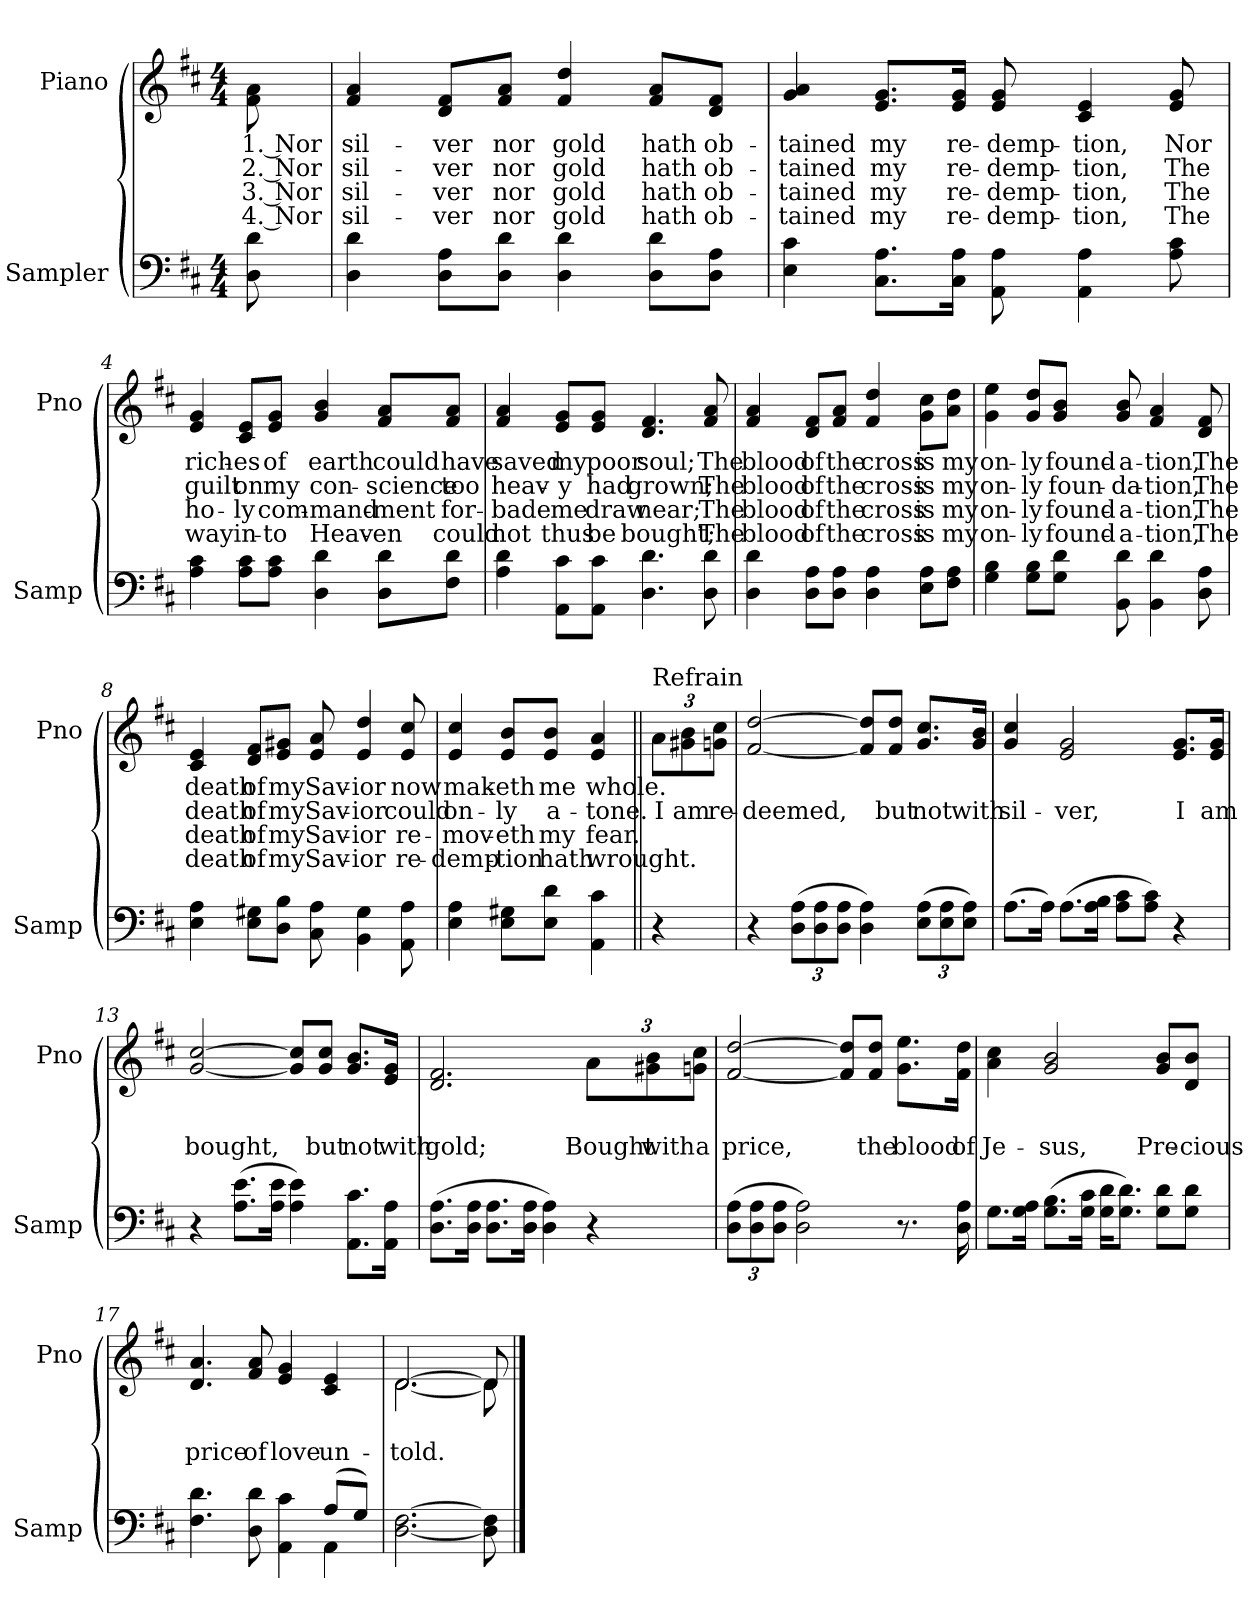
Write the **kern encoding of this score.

**kern	**kern	**text	**text	**text	**text
*part2	*part1	*part1	*part1	*part1	*part1
*staff2	*staff1	*staff1	*staff1	*staff1	*staff1
*I"Sampler	*I"Piano	*	*	*	*
*I'Samp	*I'Pno	*	*	*	*
*clefF4	*clefG2	*	*	*	*
*k[f#c#]	*k[f#c#]	*	*	*	*
*D:	*D:	*	*	*	*
*M4/4	*M4/4	*	*	*	*
=1	=1	=1	=1	=1	=1
8D 8d	8f#\ 8a\	1. Nor	2. Nor	3. Nor	4. Nor
=2	=2	=2	=2	=2	=2
4D 4d	4f# 4a	sil-	sil-	sil-	sil-
8D\ 8A\L	8d/ 8f#/L	-ver	-ver	-ver	-ver
8D\ 8d\J	8f#/ 8a/J	nor	nor	nor	nor
4D 4d	4f# 4dd	gold	gold	gold	gold
8D\ 8d\L	8f#/ 8a/L	hath	hath	hath	hath
8D\ 8A\J	8d/ 8f#/J	ob-	ob-	ob-	ob-
=3	=3	=3	=3	=3	=3
4E 4c#	4g 4a	-tained	-tained	-tained	-tained
8.C#\ 8.A\L	8.e/ 8.g/L	my	my	my	my
16C#\ 16A\Jk	16e/ 16g/Jk	re-	re-	re-	re-
8AA 8A	8e 8g	-demp-	-demp-	-demp-	-demp-
4AA 4A	4c# 4e	-tion,	-tion,	-tion,	-tion,
8A 8c#	8e 8g	Nor	The	The	The
=4	=4	=4	=4	=4	=4
4A 4c#	4e 4g	rich-	guilt	ho-	way
8A\ 8c#\L	8c#/ 8e/L	-es	on	-ly	in-
8A\ 8c#\J	8e/ 8g/J	of	my	com-	-to
4D 4d	4g 4b	earth	con-	-mand-	Heav-
8D\ 8d\L	8f#/ 8a/L	could	-science	-ment	-en
8F#\ 8d\J	8f#/ 8a/J	have	too	for-	could
=5	=5	=5	=5	=5	=5
4A 4d	4f# 4a	saved	heav-	-bade	not
8AA\ 8c#\L	8e/ 8g/L	my	-y	me	thus
8AA\ 8c#\J	8e/ 8g/J	poor	had	draw	be
4.D 4.d	4.d 4.f#	soul;	grown;	near;	bought;
8D 8d	8f# 8a	The	The	The	The
=6	=6	=6	=6	=6	=6
4D 4d	4f# 4a	blood	blood	blood	blood
8D\ 8A\L	8d/ 8f#/L	of	of	of	of
8D\ 8A\J	8f#/ 8a/J	the	the	the	the
4D 4A	4f# 4dd	cross	cross	cross	cross
8E\ 8A\L	8g\ 8cc#\L	is	is	is	is
8F#\ 8A\J	8a\ 8dd\J	my	my	my	my
=7	=7	=7	=7	=7	=7
4G 4B	4g 4ee	on-	on-	on-	on-
8G\ 8B\L	8g/ 8dd/L	-ly	-ly	-ly	-ly
8G\ 8d\J	8g/ 8b/J	found-	foun-	found-	found-
8BB 8d	8g 8b	-a-	-da-	-a-	-a-
4BB 4d	4f# 4a	-tion,	-tion,	-tion,	-tion,
8D 8A	8d 8f#	The	The	The	The
=8	=8	=8	=8	=8	=8
4E 4A	4c# 4e	death	death	death	death
8E\ 8G#X\L	8d/ 8f#/L	of	of	of	of
8D\ 8B\J	8e/ 8g#X/J	my	my	my	my
8C# 8A	8e 8a	Sav-	Sav-	Sav-	Sav-
4BB 4G#	4e 4dd	-ior	-ior	-ior	-ior
8AA 8A	8e 8cc#	now	could	re-	re-
=9	=9	=9	=9	=9	=9
4E 4A	4e 4cc#	mak-	on-	-mov-	-demp-
8E\ 8G#X\L	8e/ 8b/L	-eth	-ly	-eth	-tion
8E\ 8d\J	8e/ 8b/J	me	a-	my	hath
4AA 4c#	4e 4a	whole.	-tone.	fear.	wrought.
=10||	=10||	=10||	=10||	=10||	=10||
!	!LO:TX:t=Refrain	!	!	!	!
4r	12a\L	.	I	.	.
.	12g#X\ 12b\	.	am	.	.
.	12gn\ 12cc#\J	.	re-	.	.
=11	=11	=11	=11	=11	=11
4r	[2f# [2dd	.	-deemed,	.	.
(12D\ 12A\L	.	.	.	.	.
12D\ 12A\	.	.	.	.	.
12D\ 12A\J	.	.	.	.	.
4D 4A)	8f#]/ 8dd]/L	.	.	.	.
.	8f#/ 8dd/J	.	but	.	.
(12E\ 12A\L	8.g/ 8.cc#/L	.	not	.	.
12E\ 12A\	.	.	.	.	.
12E\ 12A\J)	.	.	.	.	.
.	16g/ 16b/Jk	.	with	.	.
=12	=12	=12	=12	=12	=12
(8.A\L	4g 4cc#	.	sil-	.	.
16A\Jk)	.	.	.	.	.
(8.A\L	2e 2g	.	-ver,	.	.
16A\ 16B\Jk	.	.	.	.	.
8A\ 8c#\L	.	.	.	.	.
8A\ 8c#\J)	.	.	.	.	.
4r	8.e/ 8.g/L	.	I	.	.
.	16e/ 16g/Jk	.	am	.	.
=13	=13	=13	=13	=13	=13
4r	[2g [2cc#	.	bought,	.	.
(8.A\ 8.e\L	.	.	.	.	.
16A\ 16e\Jk	.	.	.	.	.
4A 4e)	8g]/ 8cc#]/L	.	.	.	.
.	8g/ 8cc#/J	.	but	.	.
8.AA\ 8.c#\L	8.g/ 8.b/L	.	not	.	.
16AA\ 16A\Jk	16e/ 16g/Jk	.	with	.	.
=14	=14	=14	=14	=14	=14
(8.D\ 8.A\L	2.d 2.f#	.	gold;	.	.
16D\ 16A\Jk	.	.	.	.	.
8.D\ 8.A\L	.	.	.	.	.
16D\ 16A\Jk	.	.	.	.	.
4D 4A)	.	.	.	.	.
4r	12a\L	.	Bought	.	.
.	12g#X\ 12b\	.	with	.	.
.	12gn\ 12cc#\J	.	a	.	.
=15	=15	=15	=15	=15	=15
(12D\ 12A\L	[2f# [2dd	.	price,	.	.
12D\ 12A\	.	.	.	.	.
12D\ 12A\J	.	.	.	.	.
2D 2A)	.	.	.	.	.
.	8f#]/ 8dd]/L	.	.	.	.
.	8f#/ 8dd/J	.	the	.	.
8.r	8.g\ 8.ee\L	.	blood	.	.
16D 16A	16f#\ 16dd\Jk	.	of	.	.
=16	=16	=16	=16	=16	=16
8.G\L	4a 4cc#	.	Je-	.	.
16G\ 16A\Jk	.	.	.	.	.
(8.G\ 8.B\L	2g 2b	.	-sus,	.	.
16G\ 16c#\Jk	.	.	.	.	.
16G\ 16d\KL	.	.	.	.	.
8.G\ 8.d\J)	.	.	.	.	.
8G\ 8d\L	8g/ 8b/L	.	Pre-	.	.
8G\ 8d\J	8d/ 8b/J	.	-cious	.	.
=17	=17	=17	=17	=17	=17
*^	*	*	*	*	*
4.F# 4.d	2.ryy	4.d 4.a	.	price	.	.
8D 8d	.	8f# 8a	.	of	.	.
4AA 4c#	.	4e 4g	.	love	.	.
(8A/L	4AA	4c# 4e	.	un-	.	.
8G/J)	.	.	.	.	.	.
*v	*v	*	*	*	*	*
=18	=18	=18	=18	=18	=18
*	*^	*	*	*	*
[2.D [2.F#	[2.d/	[2.d	.	-told.	.	.
8D] 8F#]	8d/]	8d]	.	.	.	.
*	*v	*v	*	*	*	*
==	==	==	==	==	==
*-	*-	*-	*-	*-	*-
